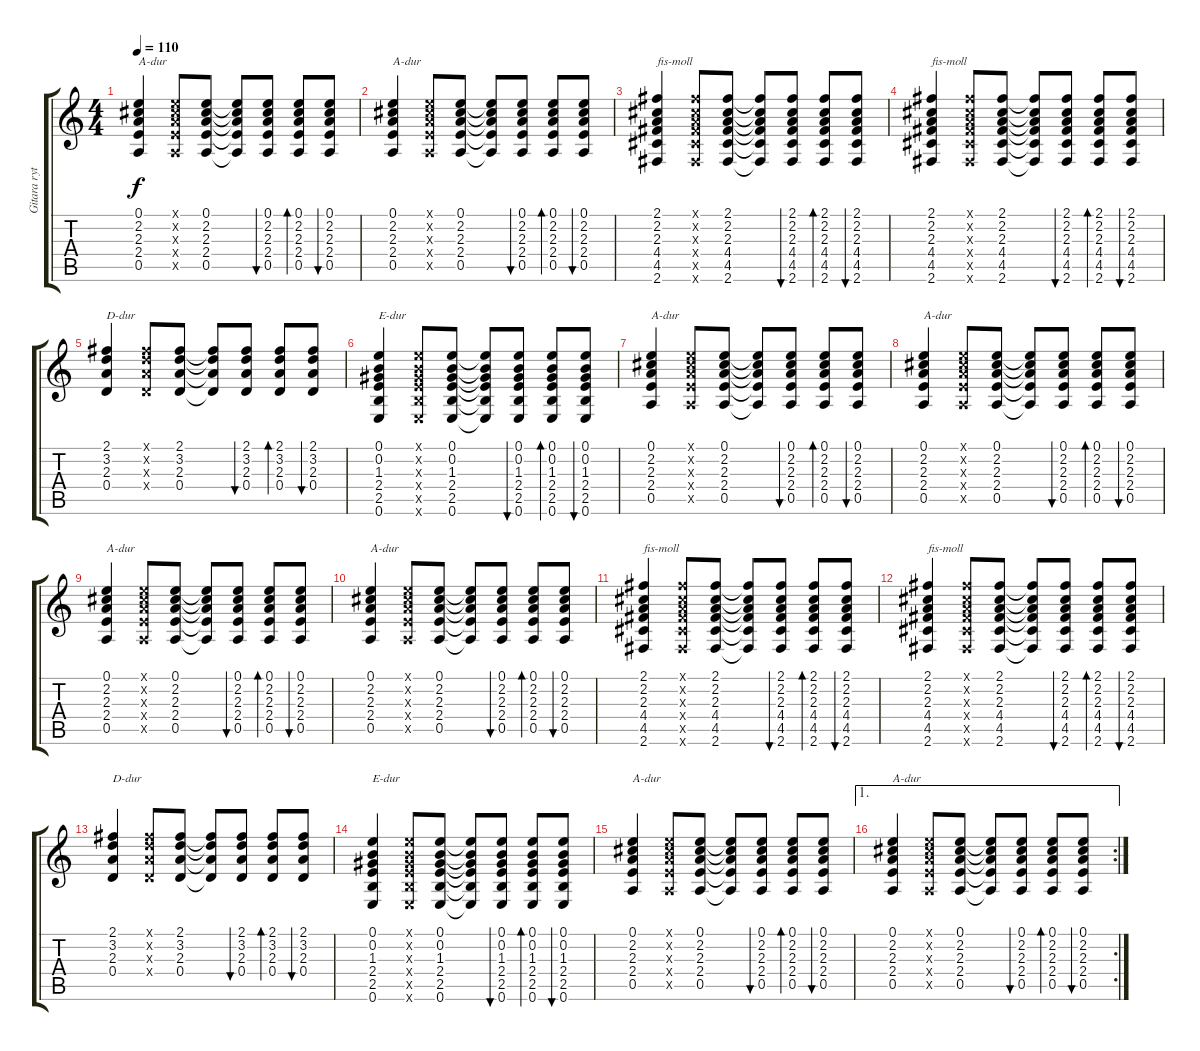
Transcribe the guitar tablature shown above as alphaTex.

\track ("Gitara rytmiczna" "Gitara ryt") {instrument acousticguitarnylon}
\staff {score tabs}
\tuning (E4 B3 G3 D3 A2 E2) {hide}
\ts (4 4)
\tempo 110
\clef g2
\ks c
(0.1 2.2 2.3 2.4 0.5).4{txt "A-dur" dy f} (0.1{x} 2.2{x} 2.3{x} 2.4{x} 0.5{x}).8 (0.1 2.2 2.3 2.4 0.5).8 (0.1{t} 2.2{t} 2.3{t} 2.4{t} 0.5{t}).8 (0.1 2.2 2.3 2.4 0.5).8{bu 30} (0.1 2.2 2.3 2.4 0.5).8{bd 30} (0.1 2.2 2.3 2.4 0.5).8{bu 30} |
(0.1 2.2 2.3 2.4 0.5).4{txt "A-dur"} (0.1{x} 2.2{x} 2.3{x} 2.4{x} 0.5{x}).8 (0.1 2.2 2.3 2.4 0.5).8 (0.1{t} 2.2{t} 2.3{t} 2.4{t} 0.5{t}).8 (0.1 2.2 2.3 2.4 0.5).8{bu 30} (0.1 2.2 2.3 2.4 0.5).8{bd 30} (0.1 2.2 2.3 2.4 0.5).8{bu 30} |
(2.1 2.2 2.3 4.4 4.5 2.6).4{txt "fis-moll"} (2.1{x} 2.2{x} 2.3{x} 4.4{x} 4.5{x} 2.6{x}).8 (2.1 2.2 2.3 4.4 4.5 2.6).8 (2.1{t} 2.2{t} 2.3{t} 4.4{t} 4.5{t} 2.6{t}).8 (2.1 2.2 2.3 4.4 4.5 2.6).8{bu 30} (2.1 2.2 2.3 4.4 4.5 2.6).8{bd 30} (2.1 2.2 2.3 4.4 4.5 2.6).8{bu 30} |
(2.1 2.2 2.3 4.4 4.5 2.6).4{txt "fis-moll"} (2.1{x} 2.2{x} 2.3{x} 4.4{x} 4.5{x} 2.6{x}).8 (2.1 2.2 2.3 4.4 4.5 2.6).8 (2.1{t} 2.2{t} 2.3{t} 4.4{t} 4.5{t} 2.6{t}).8 (2.1 2.2 2.3 4.4 4.5 2.6).8{bu 30} (2.1 2.2 2.3 4.4 4.5 2.6).8{bd 30} (2.1 2.2 2.3 4.4 4.5 2.6).8{bu 30} |
(2.1 3.2 2.3 0.4).4{txt "D-dur"} (2.1{x} 3.2{x} 2.3{x} 0.4{x}).8 (2.1 3.2 2.3 0.4).8 (2.1{t} 3.2{t} 2.3{t} 0.4{t}).8 (2.1 3.2 2.3 0.4).8{bu 30} (2.1 3.2 2.3 0.4).8{bd 30} (2.1 3.2 2.3 0.4).8{bu 30} |
(0.1 0.2 1.3 2.4 2.5 0.6).4{txt "E-dur"} (0.1{x} 0.2{x} 1.3{x} 2.4{x} 2.5{x} 0.6{x}).8 (0.1 0.2 1.3 2.4 2.5 0.6).8 (0.1{t} 0.2{t} 1.3{t} 2.4{t} 2.5{t} 0.6{t}).8 (0.1 0.2 1.3 2.4 2.5 0.6).8{bu 30} (0.1 0.2 1.3 2.4 2.5 0.6).8{bd 30} (0.1 0.2 1.3 2.4 2.5 0.6).8{bu 30} |
(0.1 2.2 2.3 2.4 0.5).4{txt "A-dur"} (0.1{x} 2.2{x} 2.3{x} 2.4{x} 0.5{x}).8 (0.1 2.2 2.3 2.4 0.5).8 (0.1{t} 2.2{t} 2.3{t} 2.4{t} 0.5{t}).8 (0.1 2.2 2.3 2.4 0.5).8{bu 30} (0.1 2.2 2.3 2.4 0.5).8{bd 30} (0.1 2.2 2.3 2.4 0.5).8{bu 30} |
(0.1 2.2 2.3 2.4 0.5).4{txt "A-dur"} (0.1{x} 2.2{x} 2.3{x} 2.4{x} 0.5{x}).8 (0.1 2.2 2.3 2.4 0.5).8 (0.1{t} 2.2{t} 2.3{t} 2.4{t} 0.5{t}).8 (0.1 2.2 2.3 2.4 0.5).8{bu 30} (0.1 2.2 2.3 2.4 0.5).8{bd 30} (0.1 2.2 2.3 2.4 0.5).8{bu 30} |
(0.1 2.2 2.3 2.4 0.5).4{txt "A-dur"} (0.1{x} 2.2{x} 2.3{x} 2.4{x} 0.5{x}).8 (0.1 2.2 2.3 2.4 0.5).8 (0.1{t} 2.2{t} 2.3{t} 2.4{t} 0.5{t}).8 (0.1 2.2 2.3 2.4 0.5).8{bu 30} (0.1 2.2 2.3 2.4 0.5).8{bd 30} (0.1 2.2 2.3 2.4 0.5).8{bu 30} |
(0.1 2.2 2.3 2.4 0.5).4{txt "A-dur"} (0.1{x} 2.2{x} 2.3{x} 2.4{x} 0.5{x}).8 (0.1 2.2 2.3 2.4 0.5).8 (0.1{t} 2.2{t} 2.3{t} 2.4{t} 0.5{t}).8 (0.1 2.2 2.3 2.4 0.5).8{bu 30} (0.1 2.2 2.3 2.4 0.5).8{bd 30} (0.1 2.2 2.3 2.4 0.5).8{bu 30} |
(2.1 2.2 2.3 4.4 4.5 2.6).4{txt "fis-moll"} (2.1{x} 2.2{x} 2.3{x} 4.4{x} 4.5{x} 2.6{x}).8 (2.1 2.2 2.3 4.4 4.5 2.6).8 (2.1{t} 2.2{t} 2.3{t} 4.4{t} 4.5{t} 2.6{t}).8 (2.1 2.2 2.3 4.4 4.5 2.6).8{bu 30} (2.1 2.2 2.3 4.4 4.5 2.6).8{bd 30} (2.1 2.2 2.3 4.4 4.5 2.6).8{bu 30} |
(2.1 2.2 2.3 4.4 4.5 2.6).4{txt "fis-moll"} (2.1{x} 2.2{x} 2.3{x} 4.4{x} 4.5{x} 2.6{x}).8 (2.1 2.2 2.3 4.4 4.5 2.6).8 (2.1{t} 2.2{t} 2.3{t} 4.4{t} 4.5{t} 2.6{t}).8 (2.1 2.2 2.3 4.4 4.5 2.6).8{bu 30} (2.1 2.2 2.3 4.4 4.5 2.6).8{bd 30} (2.1 2.2 2.3 4.4 4.5 2.6).8{bu 30} |
(2.1 3.2 2.3 0.4).4{txt "D-dur"} (2.1{x} 3.2{x} 2.3{x} 0.4{x}).8 (2.1 3.2 2.3 0.4).8 (2.1{t} 3.2{t} 2.3{t} 0.4{t}).8 (2.1 3.2 2.3 0.4).8{bu 30} (2.1 3.2 2.3 0.4).8{bd 30} (2.1 3.2 2.3 0.4).8{bu 30} |
(0.1 0.2 1.3 2.4 2.5 0.6).4{txt "E-dur"} (0.1{x} 0.2{x} 1.3{x} 2.4{x} 2.5{x} 0.6{x}).8 (0.1 0.2 1.3 2.4 2.5 0.6).8 (0.1{t} 0.2{t} 1.3{t} 2.4{t} 2.5{t} 0.6{t}).8 (0.1 0.2 1.3 2.4 2.5 0.6).8{bu 30} (0.1 0.2 1.3 2.4 2.5 0.6).8{bd 30} (0.1 0.2 1.3 2.4 2.5 0.6).8{bu 30} |
(0.1 2.2 2.3 2.4 0.5).4{txt "A-dur"} (0.1{x} 2.2{x} 2.3{x} 2.4{x} 0.5{x}).8 (0.1 2.2 2.3 2.4 0.5).8 (0.1{t} 2.2{t} 2.3{t} 2.4{t} 0.5{t}).8 (0.1 2.2 2.3 2.4 0.5).8{bu 30} (0.1 2.2 2.3 2.4 0.5).8{bd 30} (0.1 2.2 2.3 2.4 0.5).8{bu 30} |
\ae 1
\rc 2
(0.1 2.2 2.3 2.4 0.5).4{txt "A-dur"} (0.1{x} 2.2{x} 2.3{x} 2.4{x} 0.5{x}).8 (0.1 2.2 2.3 2.4 0.5).8 (0.1{t} 2.2{t} 2.3{t} 2.4{t} 0.5{t}).8 (0.1 2.2 2.3 2.4 0.5).8{bu 30} (0.1 2.2 2.3 2.4 0.5).8{bd 30} (0.1 2.2 2.3 2.4 0.5).8{bu 30}
